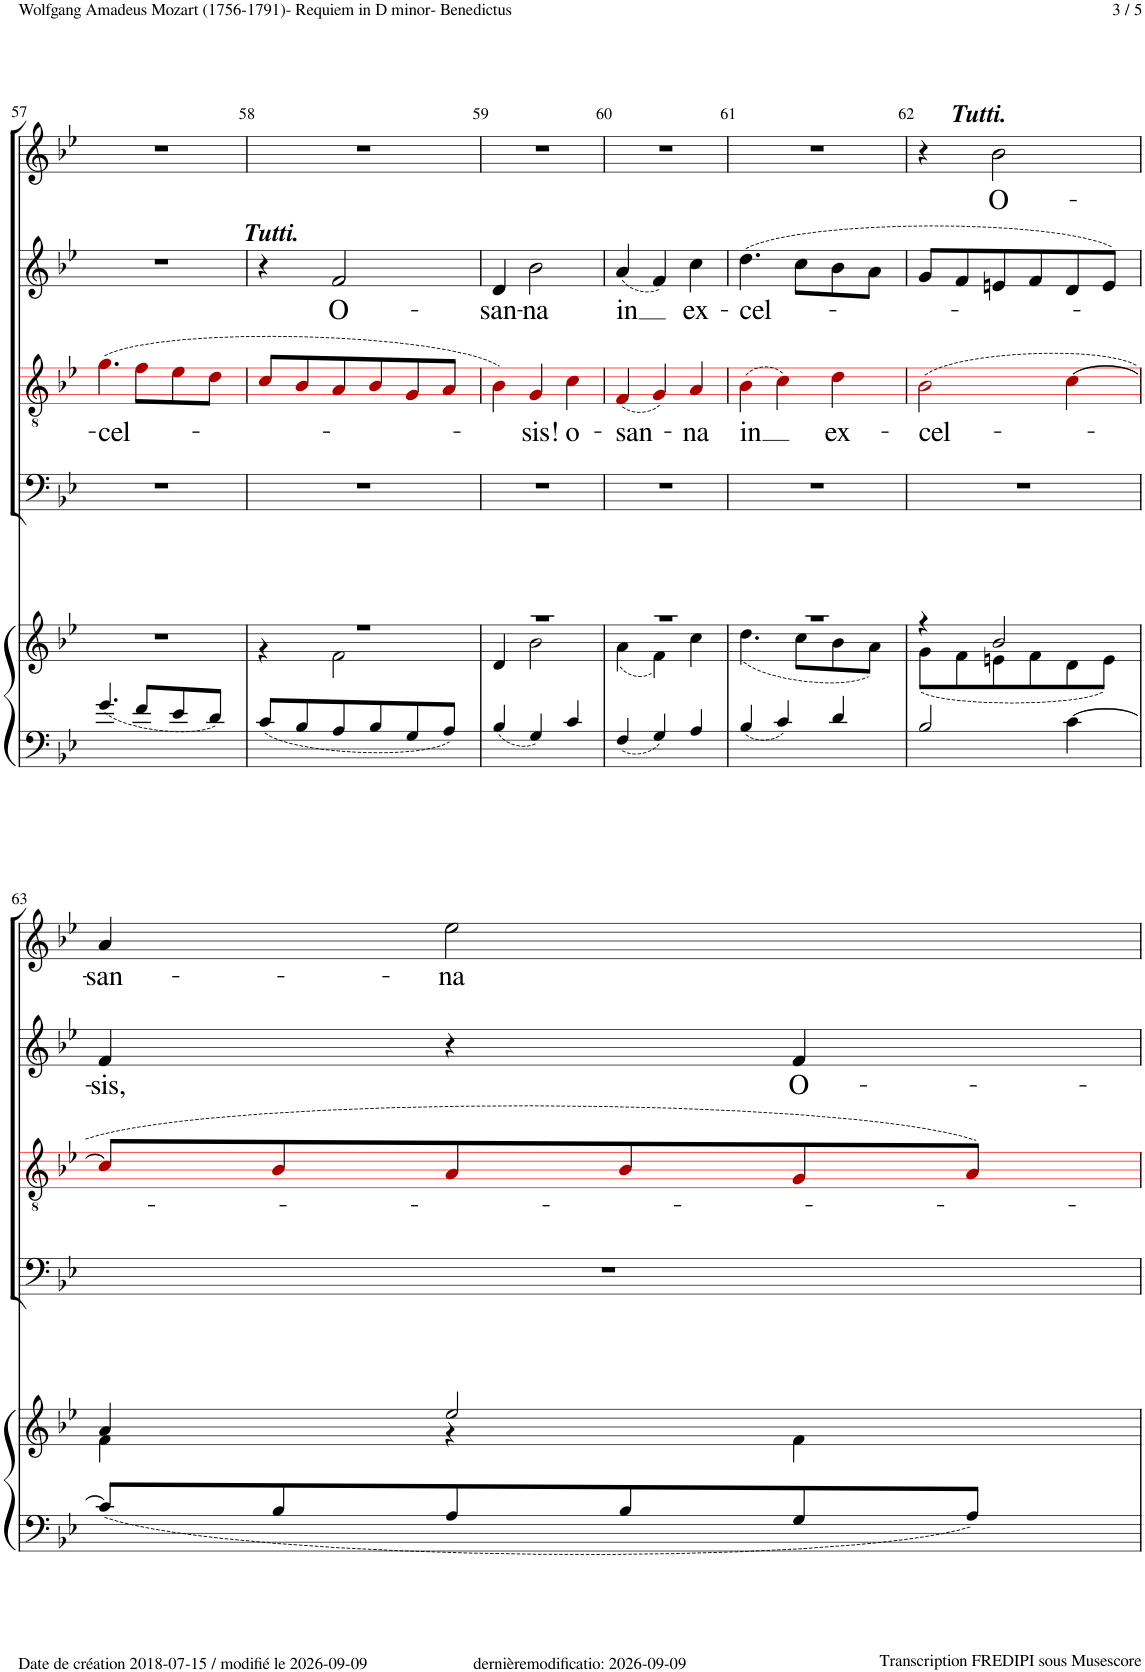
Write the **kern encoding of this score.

**kern	**kern	**kern	**kern	**text	**kern	**text	**kern	**text
*part5	*part5	*part4	*part3	*part3	*part2	*part2	*part1	*part1
*staff6	*staff5	*staff4	*staff3	*staff3	*staff2	*staff2	*staff1	*staff1
*I"Piano	*	*I"Bass	*I"Tenor	*	*I"Alto	*	*I"Soprano	*
*I'Pno	*	*	*	*	*	*	*	*
!!LO:PB:g=z
*clefF4	*clefG2	*clefF4	*clefGv2	*	*clefG2	*	*clefG2	*
*	*	*	*ITrd8c14	*	*	*	*	*
*k[b-e-]	*k[b-e-]	*k[b-e-]	*k[b-e-]	*	*k[b-e-]	*	*k[b-e-]	*
*M3/4	*M3/4	*M3/4	*M3/4	*	*M3/4	*	*M3/4	*
=57	=57	=57	=57	=57	=57	=57	=57	=57
!	!	!	!	!LO:LY:b	!	!	!	!
4.g/	2.r	2.r	(4.g!i\	-cel-	2.r	.	2.r	.
8f/L	.	.	8f!i\L	.	.	.	.	.
8e-/	.	.	8e-!i\	.	.	.	.	.
8d/J	.	.	8d!i\J	.	.	.	.	.
=58	=58	=58	=58	=58	=58	=58	=58	=58
*	*^	*	*	*	*	*	*	*
8c/L	2.r	4r	2.r	8c!i/L	.	4r	.	2.r	.
8B-/	.	.	.	8B-!i/	.	.	.	.	.
!	!	!	!	!	!	!LO:TX:a:Bi:t=Tutti.	!	!	!
!	!	!	!	!	!	!	!LO:LY:b	!	!
8A/	.	2f\	.	8A!i/	.	2f!/	O-	.	.
8B-/	.	.	.	8B-!i/	.	.	.	.	.
8G/	.	.	.	8G!i/	.	.	.	.	.
8A/J	.	.	.	8A!i/J	.	.	.	.	.
=59	=59	=59	=59	=59	=59	=59	=59	=59	=59
!	!	!	!	!	!	!	!LO:LY:b	!	!
4B-/	2.r	4d/	2.r	4B-!i\)	.	4d!/	-san-	2.r	.
!	!	!	!	!	!LO:LY:b	!	!LO:LY:b	!	!
4G/	.	2b-\	.	4G'~!i/	-sis!	2b-!\	-na	.	.
!	!	!	!	!	!LO:LY:b	!	!	!	!
4c/	.	.	.	4c!i\	o-	.	.	.	.
=60	=60	=60	=60	=60	=60	=60	=60	=60	=60
!	!	!	!	!	!LO:LY:b	!	!LO:LY:b	!	!
4F/	2.r	(4a\	2.r	(4F!i/	-san-	(4a!/	in	2.r	.
4G/	.	4f\)	.	4G!i/)	.	4f!/)	.	.	.
!	!	!	!	!	!LO:LY:b	!	!LO:LY:b	!	!
4A/	.	4cc\	.	4A!i/	-na	4cc!\	ex-	.	.
=61	=61	=61	=61	=61	=61	=61	=61	=61	=61
!	!	!	!	!	!LO:LY:b	!	!LO:LY:b	!	!
4B-/	2.r	(4.dd\	2.r	(4B-!i\	in	(4.dd!\	-cel-	2.r	.
4c/	.	.	.	4c!i\)	.	.	.	.	.
.	.	8cc\L	.	.	.	8cc!\L	.	.	.
!	!	!	!	!	!LO:LY:b	!	!	!	!
4d/	.	8b-\	.	4d!i\	ex-	8b-!\	.	.	.
.	.	8a\J)	.	.	.	8a!\J	.	.	.
=62	=62	=62	=62	=62	=62	=62	=62	=62	=62
!	!	!	!	!	!LO:LY:b	!	!	!	!
2B-/	4r	(8g\L	2.r	(2B-!i\	-cel-	8g!/L	.	4r	.
.	.	8f\	.	.	.	8f!/	.	.	.
!	!	!	!	!	!	!	!	!LO:TX:a:Bi:t=Tutti.	!
!	!	!	!	!	!	!	!	!	!LO:LY:b
.	2b-/	8en\	.	.	.	8en!/	.	2b-!\	O-
.	.	8f\	.	.	.	8f!/	.	.	.
[4c\	.	8d\	.	[4c!i\	.	8d!/	.	.	.
.	.	8e\J)	.	.	.	8e!/J)	.	.	.
!!LO:LB:g=z
=63	=63	=63	=63	=63	=63	=63	=63	=63	=63
!	!	!	!	!	!	!	!LO:LY:b	!	!LO:LY:b
8c/L]	4a/	4f\	2.r	8c!i/L]	.	4f!/	-sis,	4a!/	-san-
8B-/	.	.	.	8B-!i/	.	.	.	.	.
!	!	!	!	!	!	!	!	!	!LO:LY:b
8A/	2ee-/	4r	.	8A!i/	.	4r	.	2ee-!\	-na
8B-/	.	.	.	8B-!i/	.	.	.	.	.
!	!	!	!	!	!	!	!LO:LY:b	!	!
8G/	.	4f\	.	8G!i/	.	4f!/	O-	.	.
8A/J	.	.	.	8A!i/J)	.	.	.	.	.
*	*v	*v	*	*	*	*	*	*	*
=	=	=	=	=	=	=	=	=
*-	*-	*-	*-	*-	*-	*-	*-	*-
